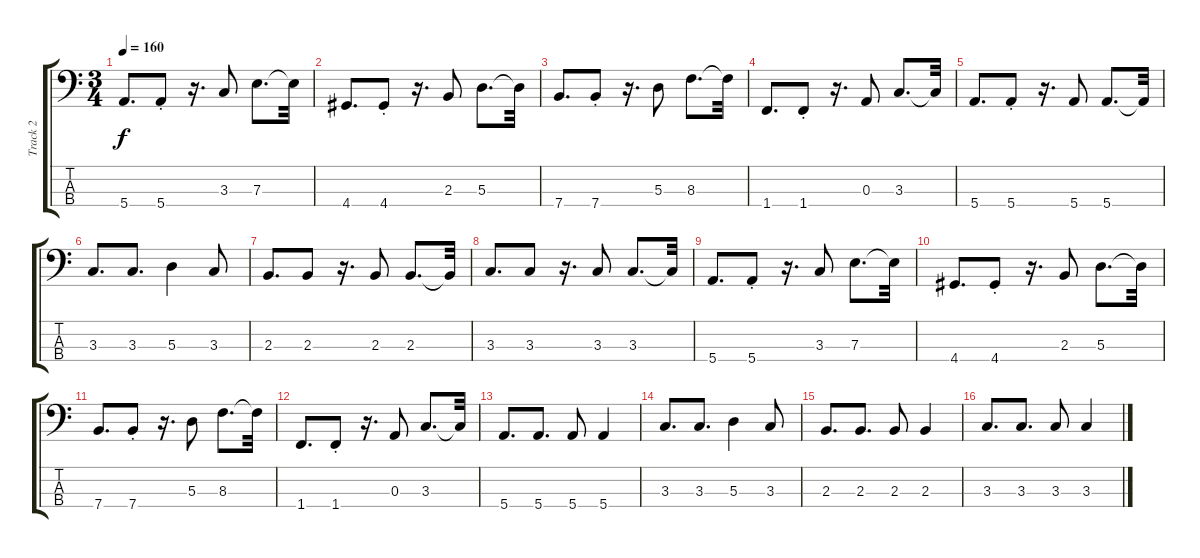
\track ("Track 2" "Track 2") {instrument electricbassfinger}
\staff {score tabs}
\tuning (G2 D2 A1 E1) {hide}
\ts (3 4)
\tempo 160
\clef f4
\ks c
5.4.8{d dy f} 5.4{st}.8 r.16{d} 3.3.8 7.3.8{d} 7.3{t}.32 |
4.4.8{d} 4.4{st}.8 r.16{d} 2.3.8 5.3.8{d} 5.3{t}.32 |
7.4.8{d} 7.4{st}.8 r.16{d} 5.3.8 8.3.8{d} 8.3{t}.32 |
1.4.8{d} 1.4{st}.8 r.16{d} 0.3.8 3.3.8{d} 3.3{t}.32 |
5.4.8{d} 5.4{st}.8 r.16{d} 5.4.8 5.4.8{d} 5.4{t}.32 |
3.3.8{d} 3.3.8{d} 5.3.4 3.3.8 |
2.3.8{d} 2.3.8 r.16{d} 2.3.8 2.3.8{d} 2.3{t}.32 |
3.3.8{d} 3.3.8 r.16{d} 3.3.8 3.3.8{d} 3.3{t}.32 |
5.4.8{d} 5.4{st}.8 r.16{d} 3.3.8 7.3.8{d} 7.3{t}.32 |
4.4.8{d} 4.4{st}.8 r.16{d} 2.3.8 5.3.8{d} 5.3{t}.32 |
7.4.8{d} 7.4{st}.8 r.16{d} 5.3.8 8.3.8{d} 8.3{t}.32 |
1.4.8{d} 1.4{st}.8 r.16{d} 0.3.8 3.3.8{d} 3.3{t}.32 |
5.4.8{d} 5.4.8{d} 5.4.8 5.4.4 |
3.3.8{d} 3.3.8{d} 5.3.4 3.3.8 |
2.3.8{d} 2.3.8{d} 2.3.8 2.3.4 |
3.3.8{d} 3.3.8{d} 3.3.8 3.3.4
